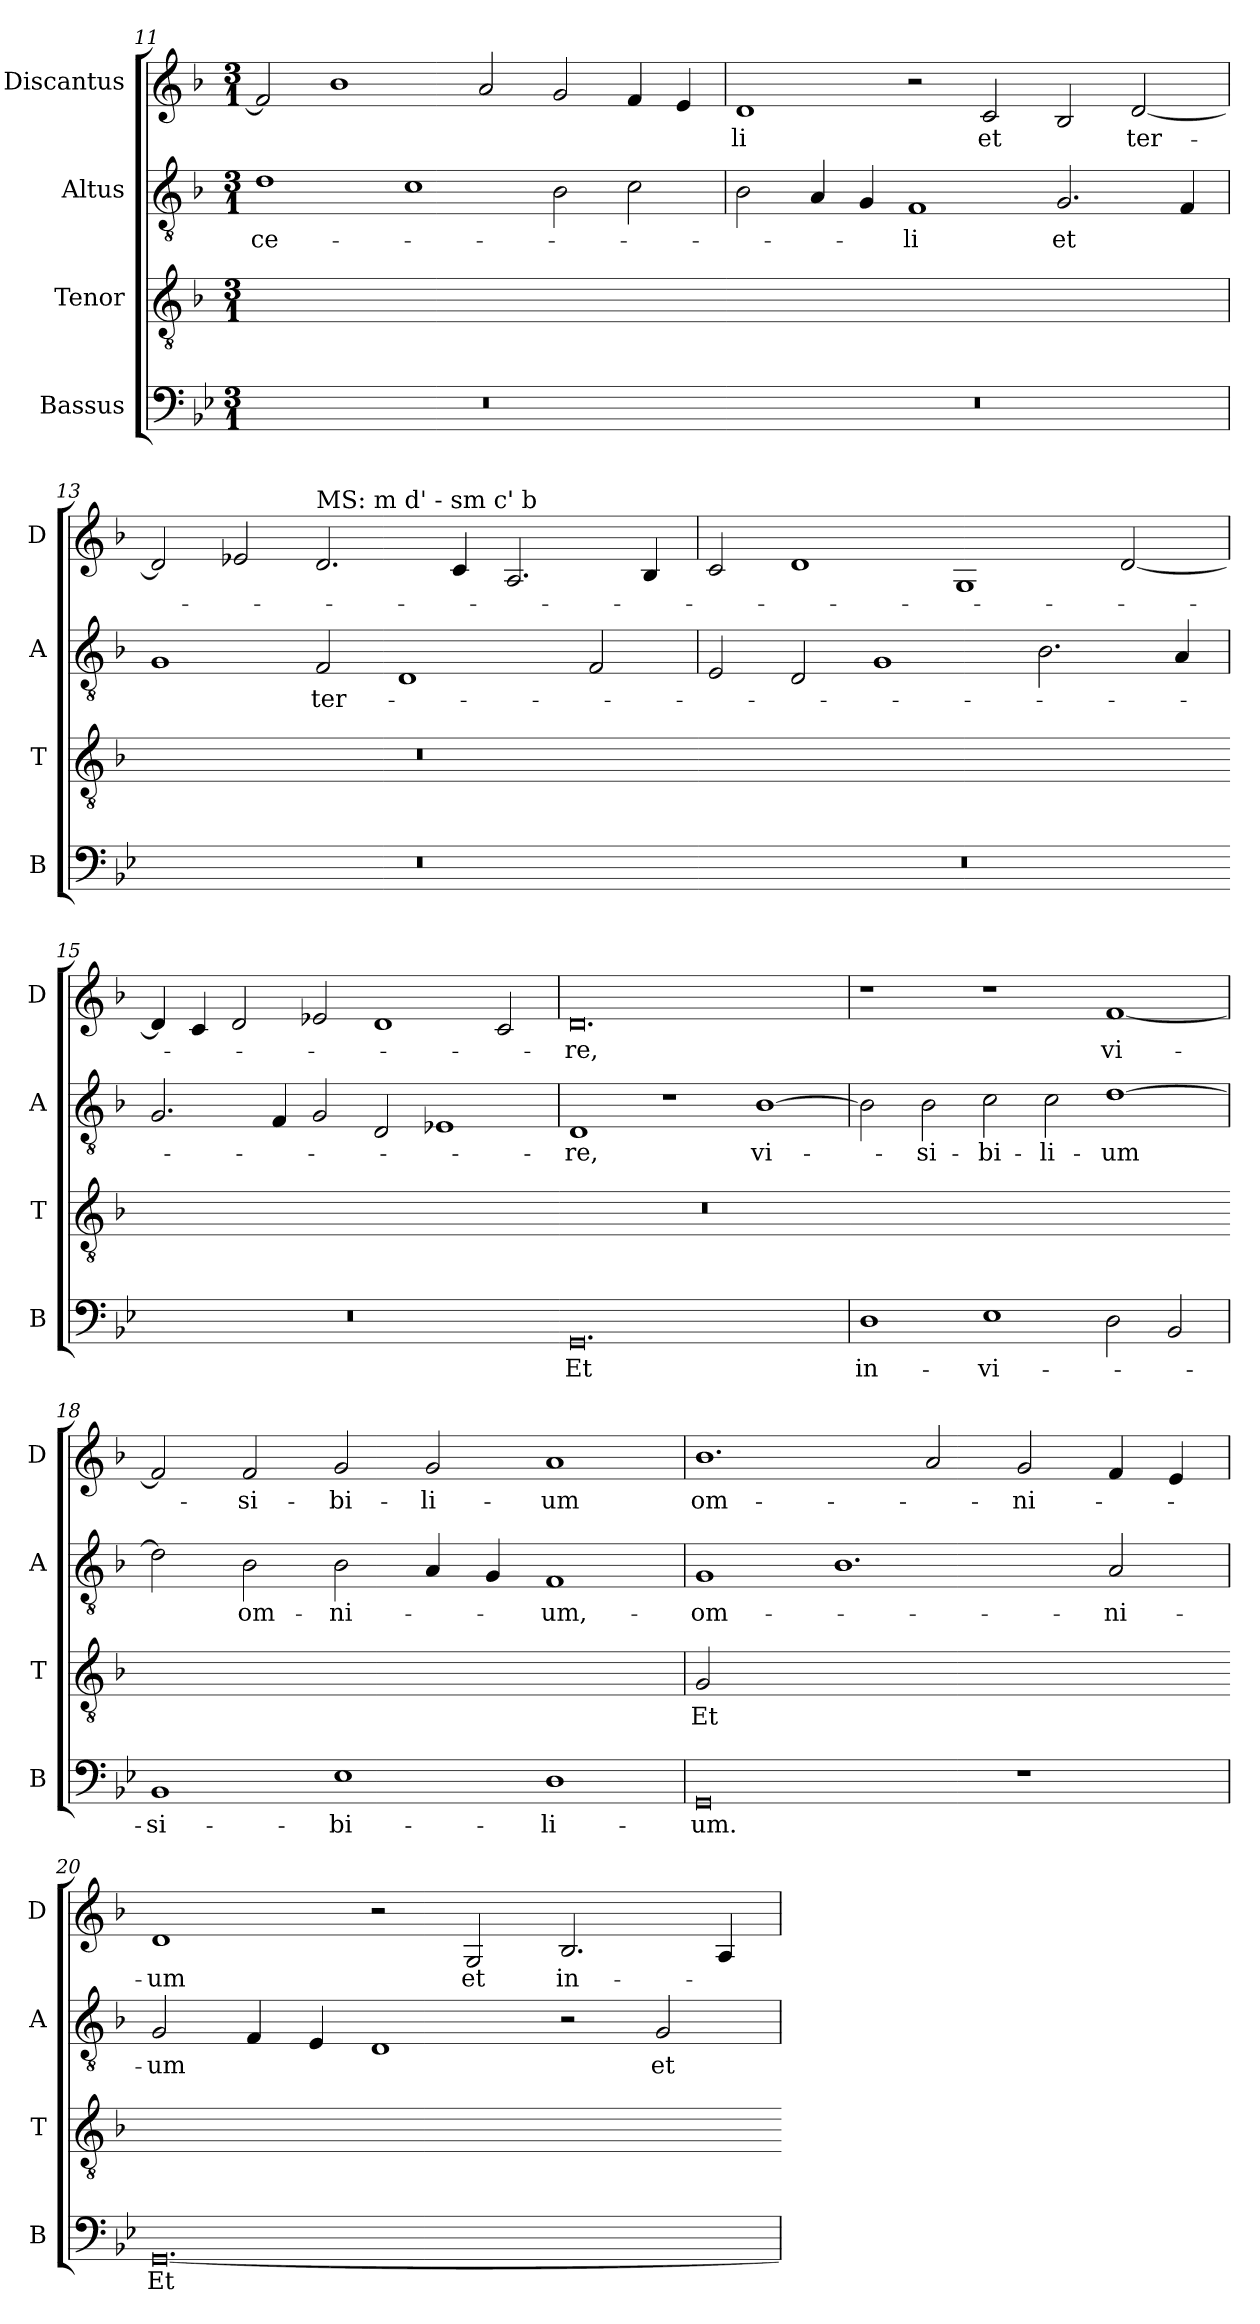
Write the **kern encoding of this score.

**kern	**text	**kern	**text	**kern	**text	**kern	**text
*part4	*part4	*part3	*part3	*part2	*part2	*part1	*part1
*staff4	*staff4	*staff3	*staff3	*staff2	*staff2	*staff1	*staff1
*I"Bassus	*	*I"Tenor	*	*I"Altus	*	*I"Discantus	*
*I'B	*	*I'T	*	*I'A	*	*I'D	*
*clefF4	*	*clefGv2	*	*clefGv2	*	*clefG2	*
*k[b-e-]	*	*k[b-]	*	*k[b-]	*	*k[b-]	*
*g:	*	*d:	*	*d:	*	*d:	*
*M3/1	*	*M3/1	*	*M3/1	*	*M3/1	*
=11	=11	=11	=11	=11	=11	=11	=11
!	!	!LO:N:vis=2	!	!	!	!	!
0.r	.	0.ryy	.	1d	-ce-	2f]	.
.	.	.	.	.	.	1b-	.
.	.	.	.	1c	.	.	.
.	.	.	.	.	.	2a	.
.	.	.	.	2B-	.	2g	.
.	.	.	.	2c	.	4f	.
.	.	.	.	.	.	4e	.
=12	=12	=12-	=12	=12	=12	=12	=12
!	!	!LO:N:vis=2	!	!	!	!	!
0.r	.	0.ryy	.	2B-	.	1d	-li
.	.	.	.	4A	.	.	.
.	.	.	.	4G	.	.	.
.	.	.	.	1F	-li	2r	.
.	.	.	.	.	.	2c	et
.	.	.	.	2.G	et	2B-	.
.	.	.	.	.	.	[2d	ter-
.	.	.	.	4F	.	.	.
=13	=13	=13	=13	=13	=13	=13	=13
!	!	!LO:N:vis=2	!	!	!	!	!
0.r	.	0.r	.	1G	.	2d]	.
.	.	.	.	.	.	2e-X	.
!	!	!	!	!	!	!LO:TX:a:t=MS&colon; m d' - sm c' b	!
.	.	.	.	2F	ter-	2.d	.
.	.	.	.	1D	.	.	.
.	.	.	.	.	.	4c	.
.	.	.	.	.	.	2.A	.
.	.	.	.	2F	.	.	.
.	.	.	.	.	.	4B-	.
=14	=14	=14-	=14	=14	=14	=14	=14
!	!	!LO:N:vis=2	!	!	!	!	!
0.r	.	0.ryy	.	2E	.	2c	.
.	.	.	.	2D	.	1d	.
.	.	.	.	1G	.	.	.
.	.	.	.	.	.	1G	.
.	.	.	.	2.B-	.	.	.
.	.	.	.	.	.	[2d	.
.	.	.	.	4A	.	.	.
=15	=15	=15-	=15	=15	=15	=15	=15
!	!	!LO:N:vis=2	!	!	!	!	!
0.r	.	0.ryy	.	2.G	.	4d]	.
.	.	.	.	.	.	4c	.
.	.	.	.	.	.	2d	.
.	.	.	.	4F	.	.	.
.	.	.	.	2G	.	2e-X	.
.	.	.	.	2D	.	1d	.
.	.	.	.	1E-X	.	.	.
.	.	.	.	.	.	2c	.
=16	=16	=16-	=16	=16	=16	=16	=16
!	!	!LO:N:vis=2	!	!	!	!	!
0.GG	Et	0.r	.	1D	-re,	0.d	-re,
.	.	.	.	1r	.	.	.
.	.	.	.	[1B-	vi-	.	.
=17	=17	=17-	=17	=17	=17	=17	=17
!	!	!LO:N:vis=2	!	!	!	!	!
1D	in-	0.ryy	.	2B-]	.	1r	.
.	.	.	.	2B-	-si-	.	.
1E-	-vi-	.	.	2c	-bi-	1r	.
.	.	.	.	2c	-li-	.	.
2D	.	.	.	[1d	-um	[1f	vi-
2BB-	.	.	.	.	.	.	.
=18	=18	=18-	=18	=18	=18	=18	=18
!	!	!LO:N:vis=2	!	!	!	!	!
1BB-	-si-	0.ryy	.	2d]	.	2f]	.
.	.	.	.	2B-	om-	2f	-si-
1E-	-bi-	.	.	2B-	-ni-	2g	-bi-
.	.	.	.	4A	.	2g	-li-
.	.	.	.	4G	.	.	.
1D	-li-	.	.	1F	-um,-	1a	-um
=19	=19	=19	=19	=19	=19	=19	=19
!	!	!LO:N:vis=2	!	!	!	!	!
0GG	-um.	[y0.G	Et	1G	-om-	1.b-	om-
.	.	.	.	1.B-	.	.	.
.	.	.	.	.	.	2a	.
1r	.	.	.	.	.	2g	-ni-
.	.	.	.	2A	-ni-	4f	.
.	.	.	.	.	.	4e	.
=20	=20	=20-	=20	=20	=20	=20	=20
!	!	!LO:N:vis=2	!	!	!	!	!
[0.GG	Et	0.Gyy_	.	2G	-um	1d	-um
.	.	.	.	4F	.	.	.
.	.	.	.	4E	.	.	.
.	.	.	.	1D	.	2r	.
.	.	.	.	.	.	2G	et
.	.	.	.	2r	.	2.B-	in-
.	.	.	.	2G	et	.	.
.	.	.	.	.	.	4A	.
=	=	=-	=	=	=	=	=
*-	*-	*-	*-	*-	*-	*-	*-
